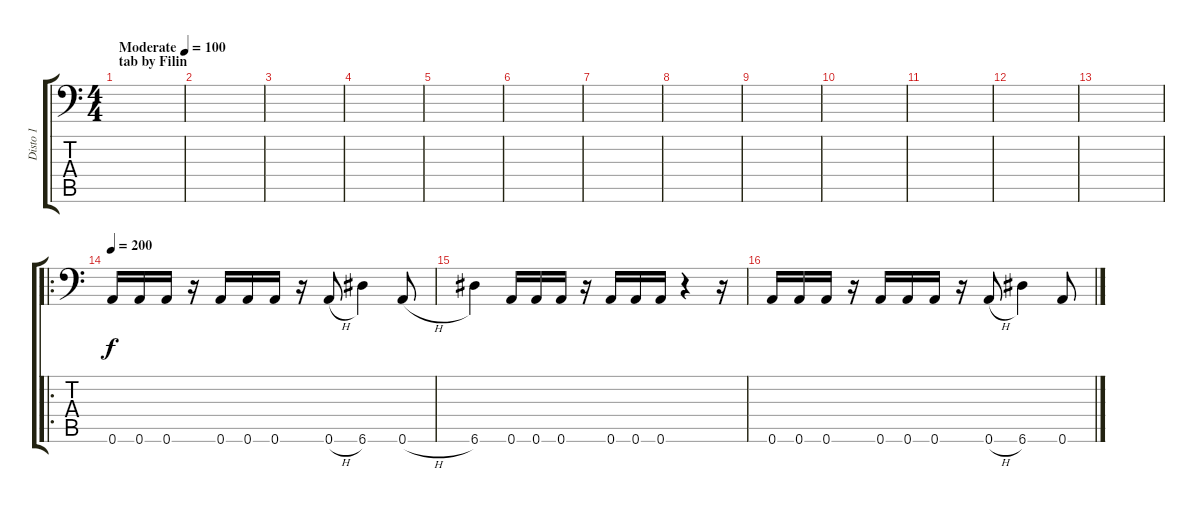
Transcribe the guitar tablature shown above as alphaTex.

\track ("Disto 1" "Disto 1") {instrument distortionguitar}
\staff {score tabs}
\tuning (A3 E3 C3 G2 D2 A1) {hide}
\ts (4 4)
\section ("" "tab by Filin")
\tempo (100 "Moderate")
\clef f4
\ks c
|
|
|
|
|
|
|
|
|
|
|
|
|
\ro
\tempo 200
0.6.16 0.6.16 0.6.16 r.16 0.6.16 0.6.16 0.6.16 r.16 0.6{h}.8 6.6.4 0.6{h}.8 |
6.6.4 0.6.16 0.6.16 0.6.16 r.16 0.6.16 0.6.16 0.6.16 r.4 r.16 |
0.6.16 0.6.16 0.6.16 r.16 0.6.16 0.6.16 0.6.16 r.16 0.6{h}.8 6.6.4 0.6{h}.8
